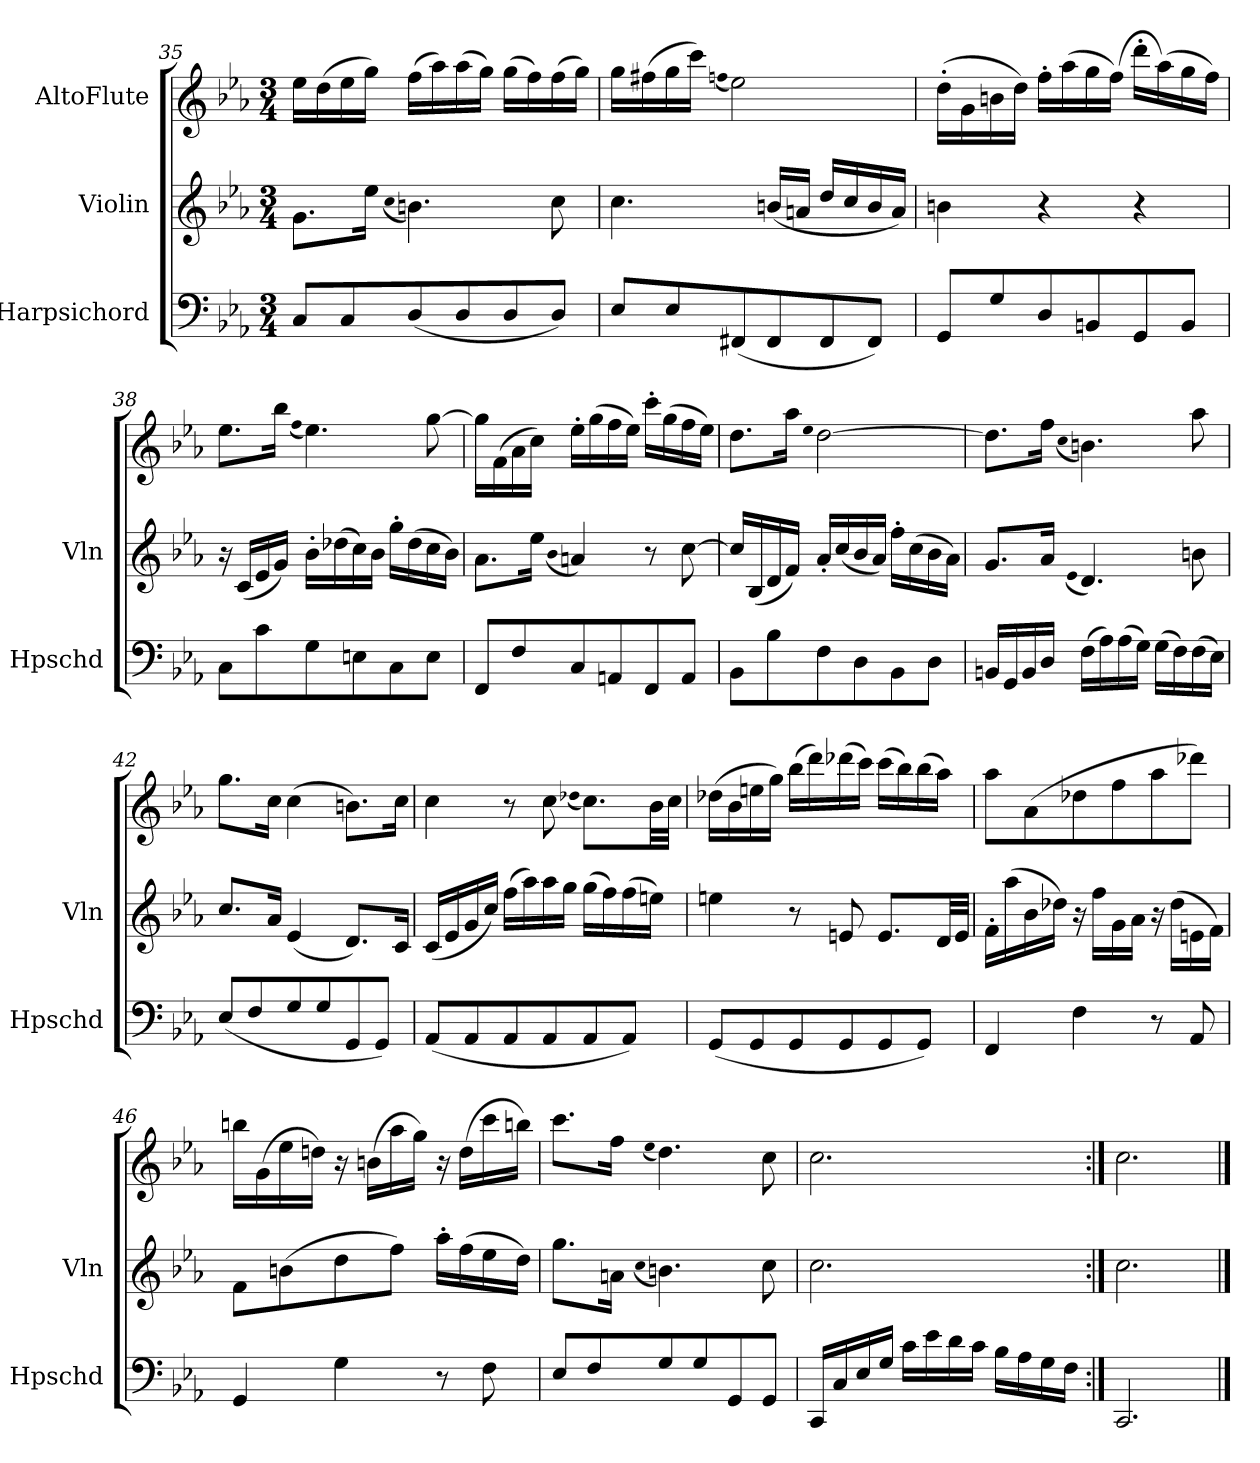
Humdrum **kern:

**kern	**kern	**kern
*part3	*part2	*part1
*staff3	*staff2	*staff1
*I"Harpsichord	*I"Violin	*I"AltoFlute
*I'Hpschd	*I'Vln	*
*clefF4	*clefG2	*clefG2
*k[b-e-a-]	*k[b-e-a-]	*k[b-e-a-]
*M3/4	*M3/4	*M3/4
=35	=35	=35
8C/L	8.g\L	16ee-\LL
.	.	(16dd\
8C/	.	16ee-\
.	16ee-\Jk	16gg\JJ)
.	(qcc	.
(8D/	4.bn\)	(16ff\LL
.	.	16aa-\)
8D/	.	(16aa-\
.	.	16gg\JJ)
8D/	.	(16gg\LL
.	.	16ff\)
8D/J)	8cc\	(16ff\
.	.	16gg\JJ)
=36	=36	=36
8E-/L	4.cc\	16gg\LL
.	.	(16ff#X\
8E-/	.	16gg\
.	.	16ccc\JJ)
.	.	(qffn
(8FF#X/	.	2ee-\)
8FF#/	(16bn/LL	.
.	16an/JJ	.
8FF#/	16dd/LL	.
.	16cc/	.
8FF#/J)	16b/	.
.	16a/JJ)	.
=37	=37	=37
8GG/L	4bn\	(16dd'\LL
.	.	16g\
8G/	.	16bn\
.	.	16dd\JJ)
8D/	4r	16ff'\LL
.	.	(16aa-\
8BBn/	.	16gg\
.	.	(16ff\JJ)
8GG/	4r	16ddd'\LL
.	.	(16aa-\)
8BB/J	.	16gg\
.	.	16ff\JJ)
=38	=38	=38
8C\L	16r	8.ee-\L
.	(16c/LL	.
8c\	16e-/	.
.	16g/JJ)	16bb-\Jk
.	.	(qff
8G\	16b-'\LL	4.ee-\)
.	(16dd-X\	.
8En\	16cc\)	.
.	16b-\JJ	.
8C\	16gg'\LL	.
.	(16dd-\	.
8E\J	16cc\	[8gg\
.	16b-\JJ)	.
=39	=39	=39
8FF/L	8.a-\L	16gg\LL]
.	.	(16f\
8F/	.	16a-\
.	16ee-\Jk	16cc\JJ)
.	(qb-	.
8C/	4an/)	16ee-'\LL
.	.	(16gg\
8AAn/	.	16ff\
.	.	16ee-\JJ)
8FF/	8r	16ccc'\LL
.	.	(16gg\
8AA/J	[8cc\	16ff\
.	.	16ee-\JJ)
=40	=40	=40
8BB-\L	16cc/LL]	8.dd\L
.	(16B-/	.
8B-\	16d/	.
.	16f/JJ)	16aa-\Jk
.	.	qee-
8F\	16a-'/LL	[2dd\
.	(16cc/	.
8D\	16b-/	.
.	16a-/JJ)	.
8BB-\	16ff'\LL	.
.	(16cc\	.
8D\J	16b-\	.
.	16a-\JJ)	.
=41	=41	=41
16BBn/LL	8.g/L	8.dd\L]
16GG/	.	.
16BB/	.	.
16D/JJ	16a-/Jk	16ff\Jk
.	(qe-	(qcc
(16F\LL	4.d/)	4.bn\)
16A-\)	.	.
(16A-\	.	.
16G\JJ)	.	.
(16G\LL	.	.
16F\)	.	.
(16F\	8bn\	8aa-\
16E-\JJ)	.	.
=42	=42	=42
(8E-/L	8.cc/L	8.gg\L
8F/	.	.
.	16a-/Jk	16cc\Jk
8G/	(4e-/	(4cc\
8G/	.	.
8GG/	8.d/L)	8.bn\L)
8GG/J)	.	.
.	16c/Jk	16cc\Jk
=43	=43	=43
(8AA-/L	(16c/LL	4cc\
.	16e-/	.
8AA-/	16g/	.
.	16cc/JJ)	.
8AA-/	(16ff\LL	8r
.	16aa-\)	.
8AA-/	16aa-\	8cc\
.	16gg\JJ	.
.	.	(qdd-X
8AA-/	(16gg\LL	8.cc\L)
.	16ff\)	.
8AA-/J)	(16ff\	.
.	16een\JJ)	32b-\LL
.	.	32cc\JJJ
=44	=44	=44
(8GG/L	4een\	(16dd-X\LL
.	.	16b-\
8GG/	.	16een\
.	.	16gg\JJ)
8GG/	8r	(16bb-\LL
.	.	16ddd\)
8GG/	8en/	(16ddd-X\
.	.	16ccc\JJ)
8GG/	8.e/L	(16ccc\LL
.	.	16bb-\)
8GG/J)	.	(16bb-\
.	32d/LL	16aa-\JJ)
.	32e/JJJ	.
=45	=45	=45
4FF/	16f'\LL	8aa-\L
.	(16aa-\	.
.	16b-\	(8a-\
.	16dd-X\JJ)	.
4F\	16r	8dd-X\
.	16ff\LL	.
.	16g\	8ff\
.	16a-\JJ	.
8r	16r	8aa-\
.	(16dd-\LL	.
8AA-/	16en\	8ddd-X\J)
.	16f\JJ)	.
=46	=46	=46
4GG/	8f\L	16bbn\LL
.	.	(16g\
.	(8bn\	16ee-\
.	.	16ddn\JJ)
4G\	8dd\	16r
.	.	(16bn\LL
.	8ff\J)	16aa-\
.	.	16gg\JJ)
8r	16aa-'\LL	16r
.	(16ff\	(16dd\LL
8F\	16ee-\	16ccc\
.	16dd\JJ)	16bbn\JJ)
=47	=47	=47
8E-/L	8.gg\L	8.ccc\L
8F/	.	.
.	16an\Jk	16ff\Jk
.	(qcc	(qee-
8G/	4.bn\)	4.dd\)
8G/	.	.
8GG/	.	.
8GG/J	8cc\	8cc\
=48	=48	=48
16CC/LL	2.cc\	2.cc\
16C/	.	.
16E-/	.	.
16G/JJ	.	.
16c\LL	.	.
16e-\	.	.
16d\	.	.
16c\JJ	.	.
16B-\LL	.	.
16A-\	.	.
16G\	.	.
16F\JJ	.	.
=49:|!	=49:|!	=49:|!
2.CC/	2.cc\	2.cc\
==	==	==
*-	*-	*-
